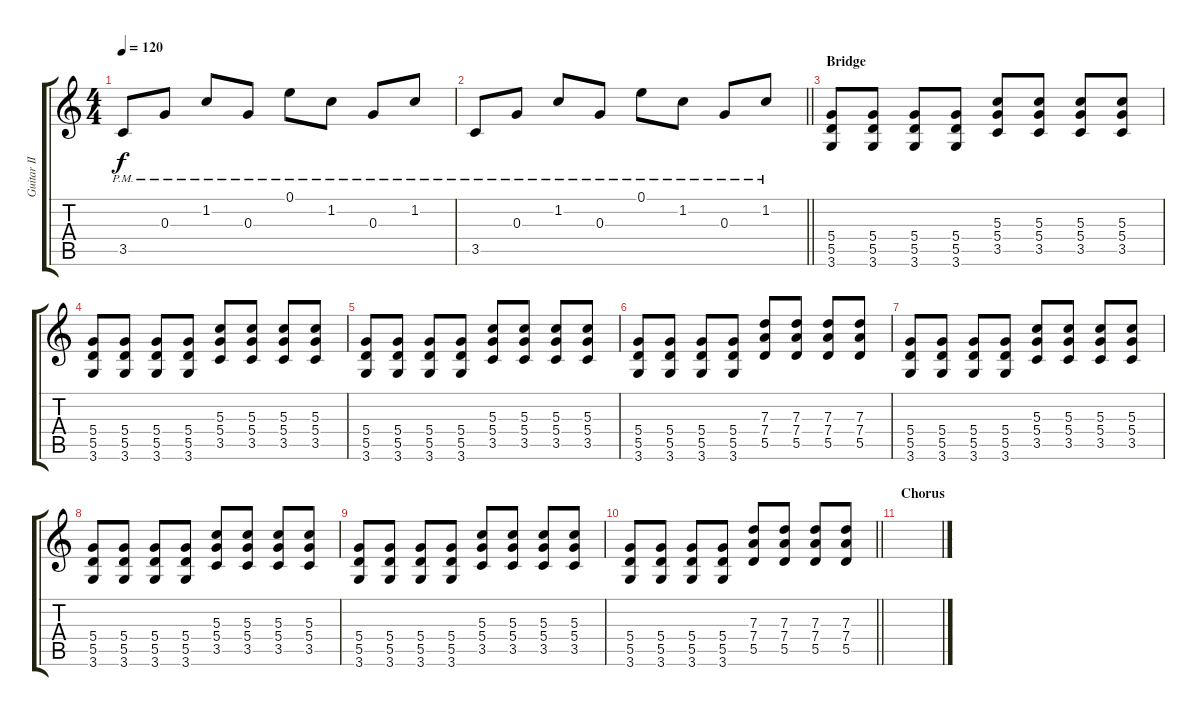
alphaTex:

\track ("Guitar II" "Guitar II") {instrument acousticguitarnylon}
\staff {score tabs}
\tuning (E4 B3 G3 D3 A2 E2) {hide}
\ts (4 4)
\tempo 120
\clef g2
\ks c
3.5{pm}.8{dy f} 0.3{pm}.8 1.2{pm}.8 0.3{pm}.8 0.1{pm}.8 1.2{pm}.8 0.3{pm}.8 1.2{pm}.8 |
\barLineRight lightlight
3.5{pm}.8 0.3{pm}.8 1.2{pm}.8 0.3{pm}.8 0.1{pm}.8 1.2{pm}.8 0.3{pm}.8 1.2{pm}.8 |
\section ("" "Bridge")
(5.4 5.5 3.6).8 (5.4 5.5 3.6).8 (5.4 5.5 3.6).8 (5.4 5.5 3.6).8 (5.3 5.4 3.5).8 (5.3 5.4 3.5).8 (5.3 5.4 3.5).8 (5.3 5.4 3.5).8 |
(5.4 5.5 3.6).8 (5.4 5.5 3.6).8 (5.4 5.5 3.6).8 (5.4 5.5 3.6).8 (5.3 5.4 3.5).8 (5.3 5.4 3.5).8 (5.3 5.4 3.5).8 (5.3 5.4 3.5).8 |
(5.4 5.5 3.6).8 (5.4 5.5 3.6).8 (5.4 5.5 3.6).8 (5.4 5.5 3.6).8 (5.3 5.4 3.5).8 (5.3 5.4 3.5).8 (5.3 5.4 3.5).8 (5.3 5.4 3.5).8 |
(5.4 5.5 3.6).8 (5.4 5.5 3.6).8 (5.4 5.5 3.6).8 (5.4 5.5 3.6).8 (7.3 7.4 5.5).8 (7.3 7.4 5.5).8 (7.3 7.4 5.5).8 (7.3 7.4 5.5).8 |
(5.4 5.5 3.6).8 (5.4 5.5 3.6).8 (5.4 5.5 3.6).8 (5.4 5.5 3.6).8 (5.3 5.4 3.5).8 (5.3 5.4 3.5).8 (5.3 5.4 3.5).8 (5.3 5.4 3.5).8 |
(5.4 5.5 3.6).8 (5.4 5.5 3.6).8 (5.4 5.5 3.6).8 (5.4 5.5 3.6).8 (5.3 5.4 3.5).8 (5.3 5.4 3.5).8 (5.3 5.4 3.5).8 (5.3 5.4 3.5).8 |
(5.4 5.5 3.6).8 (5.4 5.5 3.6).8 (5.4 5.5 3.6).8 (5.4 5.5 3.6).8 (5.3 5.4 3.5).8 (5.3 5.4 3.5).8 (5.3 5.4 3.5).8 (5.3 5.4 3.5).8 |
\barLineRight lightlight
(5.4 5.5 3.6).8 (5.4 5.5 3.6).8 (5.4 5.5 3.6).8 (5.4 5.5 3.6).8 (7.3 7.4 5.5).8 (7.3 7.4 5.5).8 (7.3 7.4 5.5).8 (7.3 7.4 5.5).8 |
\section ("" "Chorus")
